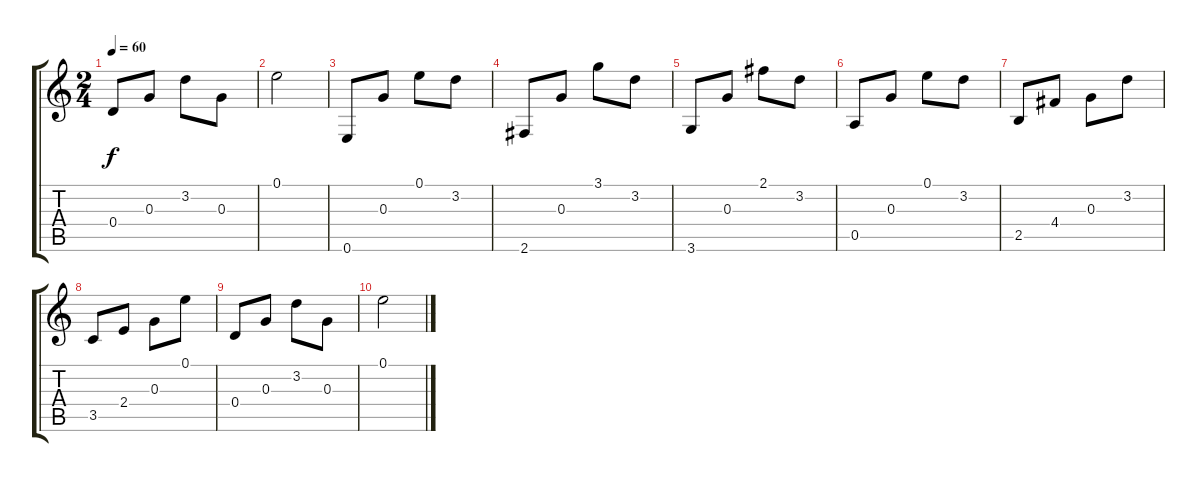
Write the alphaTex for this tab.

\track "" {instrument acousticguitarsteel}
\staff {score tabs}
\tuning (E4 B3 G3 D3 A2 E2) {hide}
\ts (2 4)
\tempo 60
\clef g2
\ks c
0.4.8{dy f} 0.3.8 3.2.8 0.3.8 |
0.1.2 |
0.6.8 0.3.8 0.1.8 3.2.8 |
2.6.8 0.3.8 3.1.8 3.2.8 |
3.6.8 0.3.8 2.1.8 3.2.8 |
0.5.8 0.3.8 0.1.8 3.2.8 |
2.5.8 4.4.8 0.3.8 3.2.8 |
3.5.8 2.4.8 0.3.8 0.1.8 |
0.4.8 0.3.8 3.2.8 0.3.8 |
0.1.2
